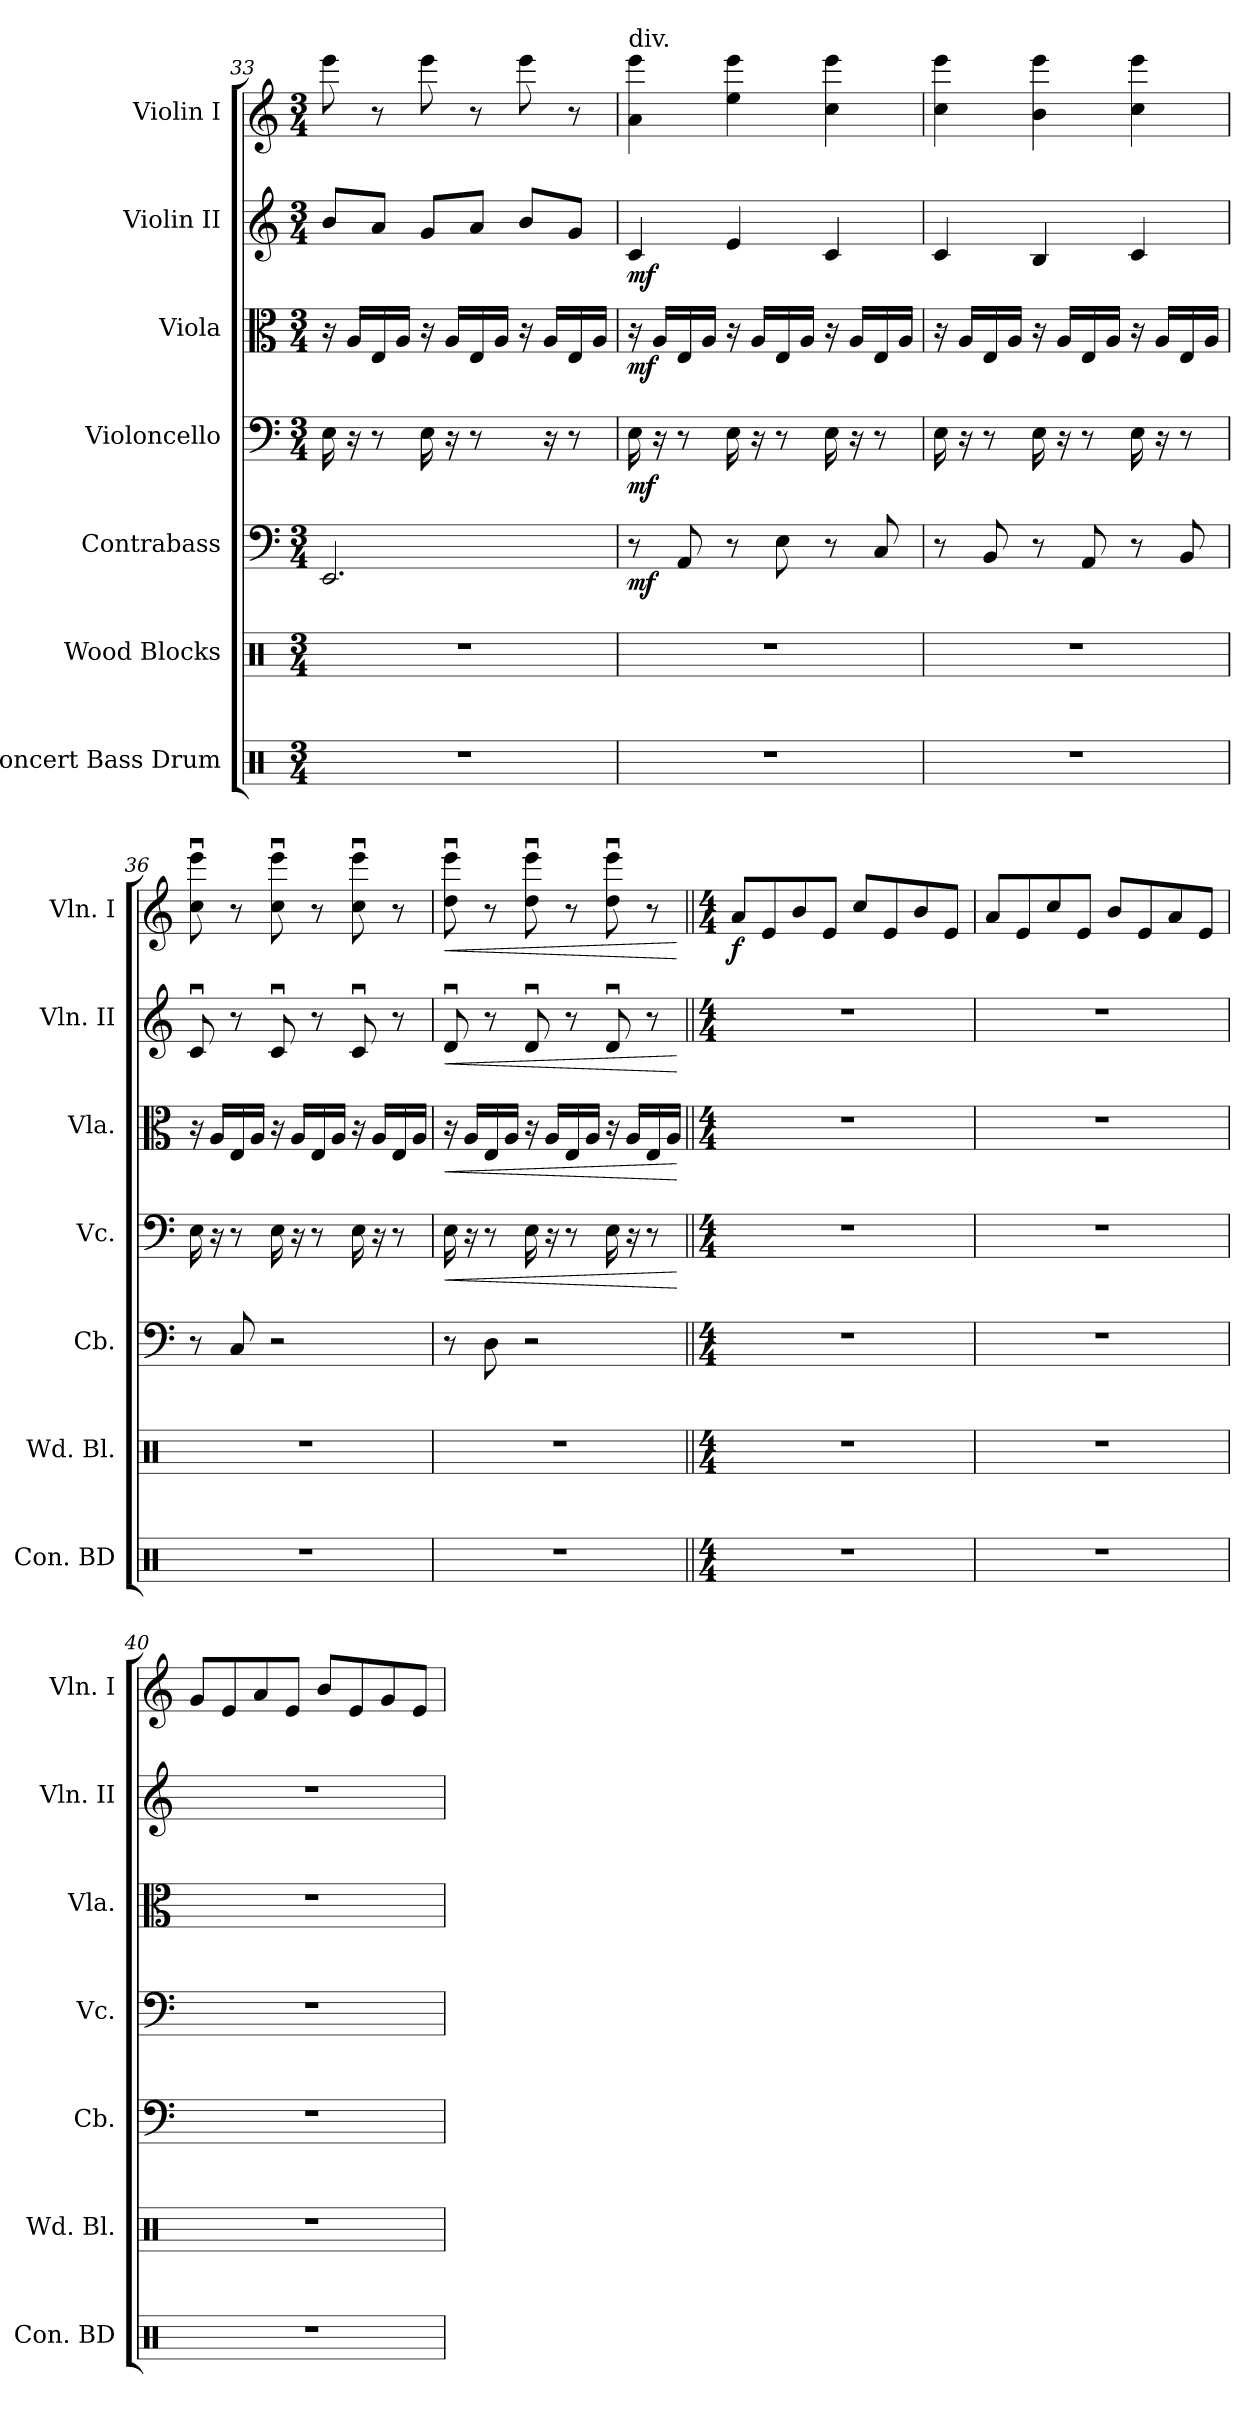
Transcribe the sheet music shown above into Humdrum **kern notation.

**kern	**kern	**kern	**dynam	**kern	**dynam	**kern	**dynam	**kern	**dynam	**kern	**dynam
*part7	*part6	*part5	*part5	*part4	*part4	*part3	*part3	*part2	*part2	*part1	*part1
*staff7	*staff6	*staff5	*staff5	*staff4	*staff4	*staff3	*staff3	*staff2	*staff2	*staff1	*staff1
*I"Concert Bass Drum	*I"Wood Blocks	*I"Contrabass	*	*I"Violoncello	*	*I"Viola	*	*I"Violin II	*	*I"Violin I	*
*I'Con. BD	*I'Wd. Bl.	*I'Cb.	*	*I'Vc.	*	*I'Vla.	*	*I'Vln. II	*	*I'Vln. I	*
*clefX	*clefX	*clefF4	*	*clefF4	*	*clefC3	*	*clefG2	*	*clefG2	*
*	*	*ITrd7c12	*	*	*	*	*	*	*	*	*
*k[]	*k[]	*k[]	*	*k[]	*	*k[]	*	*k[]	*	*k[]	*
*M3/4	*M3/4	*M3/4	*	*M3/4	*	*M3/4	*	*M3/4	*	*M3/4	*
=33	=33	=33	=33	=33	=33	=33	=33	=33	=33	=33	=33
2.r	2.r	2.EEE/	.	16E\	.	16r	.	8b/L	.	8eee\	.
.	.	.	.	16r	.	16A/LL	.	.	.	.	.
.	.	.	.	8r	.	16E/	.	8a/J	.	8r	.
.	.	.	.	.	.	16A/JJ	.	.	.	.	.
.	.	.	.	16E\	.	16r	.	8g/L	.	8eee\	.
.	.	.	.	16r	.	16A/LL	.	.	.	.	.
.	.	.	.	8r	.	16E/	.	8a/J	.	8r	.
.	.	.	.	.	.	16A/JJ	.	.	.	.	.
.	.	.	.	16E\yy	.	16r	.	8b/L	.	8eee\	.
.	.	.	.	16r	.	16A/LL	.	.	.	.	.
.	.	.	.	8r	.	16E/	.	8g/J	.	8r	.
.	.	.	.	.	.	16A/JJ	.	.	.	.	.
!!LO:LB:g=z
=34	=34	=34	=34	=34	=34	=34	=34	=34	=34	=34	=34
!	!	!	!	!	!	!	!	!	!	!LO:TX:a:t=div.	!
!	!	!	!LO:DY:b	!	!LO:DY:b	!	!LO:DY:b	!	!LO:DY:b	!	!LO:DY:b
!	!	!	!	!	!	!	!	!	!	!	!LO:DY:n=1:b
2.r	2.r	8r	mf	16E\	mf	16r	mf	4c/	mf	4a\ 4eee\	mf mf
.	.	.	.	16r	.	16A/LL	.	.	.	.	.
.	.	8AAA/	.	8r	.	16E/	.	.	.	.	.
.	.	.	.	.	.	16A/JJ	.	.	.	.	.
.	.	8r	.	16E\	.	16r	.	4e/	.	4ee\ 4eee\	.
.	.	.	.	16r	.	16A/LL	.	.	.	.	.
.	.	8EE\	.	8r	.	16E/	.	.	.	.	.
.	.	.	.	.	.	16A/JJ	.	.	.	.	.
.	.	8r	.	16E\	.	16r	.	4c/	.	4cc\ 4eee\	.
.	.	.	.	16r	.	16A/LL	.	.	.	.	.
.	.	8CC/	.	8r	.	16E/	.	.	.	.	.
.	.	.	.	.	.	16A/JJ	.	.	.	.	.
=35	=35	=35	=35	=35	=35	=35	=35	=35	=35	=35	=35
2.r	2.r	8r	.	16E\	.	16r	.	4c/	.	4cc\ 4eee\	.
.	.	.	.	16r	.	16A/LL	.	.	.	.	.
.	.	8BBB/	.	8r	.	16E/	.	.	.	.	.
.	.	.	.	.	.	16A/JJ	.	.	.	.	.
.	.	8r	.	16E\	.	16r	.	4B/	.	4b\ 4eee\	.
.	.	.	.	16r	.	16A/LL	.	.	.	.	.
.	.	8AAA/	.	8r	.	16E/	.	.	.	.	.
.	.	.	.	.	.	16A/JJ	.	.	.	.	.
.	.	8r	.	16E\	.	16r	.	4c/	.	4cc\ 4eee\	.
.	.	.	.	16r	.	16A/LL	.	.	.	.	.
.	.	8BBB/	.	8r	.	16E/	.	.	.	.	.
.	.	.	.	.	.	16A/JJ	.	.	.	.	.
=36	=36	=36	=36	=36	=36	=36	=36	=36	=36	=36	=36
2.r	2.r	8r	.	16E\	.	16r	.	8cu/	.	8cc\u 8eee\u	.
.	.	.	.	16r	.	16A/LL	.	.	.	.	.
.	.	8CC/	.	8r	.	16E/	.	8r	.	8r	.
.	.	.	.	.	.	16A/JJ	.	.	.	.	.
.	.	2r	.	16E\	.	16r	.	8cu/	.	8cc\u 8eee\u	.
.	.	.	.	16r	.	16A/LL	.	.	.	.	.
.	.	.	.	8r	.	16E/	.	8r	.	8r	.
.	.	.	.	.	.	16A/JJ	.	.	.	.	.
.	.	.	.	16E\	.	16r	.	8cu/	.	8cc\u 8eee\u	.
.	.	.	.	16r	.	16A/LL	.	.	.	.	.
.	.	.	.	8r	.	16E/	.	8r	.	8r	.
.	.	.	.	.	.	16A/JJ	.	.	.	.	.
!!LO:PB:g=z
=37	=37	=37	=37	=37	=37	=37	=37	=37	=37	=37	=37
!	!	!	!	!	!LO:HP:b	!	!LO:HP:b	!	!LO:HP:b	!	!LO:HP:b
2.r	2.r	8r	.	16E\	<	16r	<	8du/	<	8dd\u 8eee\u	<
.	.	.	.	16r	.	16A/LL	.	.	.	.	.
.	.	8DD\	.	8r	.	16E/	.	8r	.	8r	.
.	.	.	.	.	.	16A/JJ	.	.	.	.	.
.	.	2r	.	16E\	.	16r	.	8du/	.	8dd\u 8eee\u	.
.	.	.	.	16r	.	16A/LL	.	.	.	.	.
.	.	.	.	8r	.	16E/	.	8r	.	8r	.
.	.	.	.	.	.	16A/JJ	.	.	.	.	.
.	.	.	.	16E\	.	16r	.	8du/	.	8dd\u 8eee\u	.
.	.	.	.	16r	.	16A/LL	.	.	.	.	.
.	.	.	.	8r	.	16E/	.	8r	.	8r	.
.	.	.	.	.	.	16A/JJ	.	.	.	.	.
.	.	.	.	.	[	.	[	.	[	.	[
=38||	=38||	=38||	=38||	=38||	=38||	=38||	=38||	=38||	=38||	=38||	=38||
*M4/4	*M4/4	*M4/4	*	*M4/4	*	*M4/4	*	*M4/4	*	*M4/4	*
*	*	*	*	*	*	*	*	*	*	*MM120	*
!	!	!	!	!	!	!	!	!	!	!	!LO:DY:b
1r	1r	1r	.	1r	.	1r	.	1r	.	8a/L	f
.	.	.	.	.	.	.	.	.	.	8e/	.
.	.	.	.	.	.	.	.	.	.	8b/	.
.	.	.	.	.	.	.	.	.	.	8e/J	.
.	.	.	.	.	.	.	.	.	.	8cc/L	.
.	.	.	.	.	.	.	.	.	.	8e/	.
.	.	.	.	.	.	.	.	.	.	8b/	.
.	.	.	.	.	.	.	.	.	.	8e/J	.
=39	=39	=39	=39	=39	=39	=39	=39	=39	=39	=39	=39
1r	1r	1r	.	1r	.	1r	.	1r	.	8a/L	.
.	.	.	.	.	.	.	.	.	.	8e/	.
.	.	.	.	.	.	.	.	.	.	8cc/	.
.	.	.	.	.	.	.	.	.	.	8e/J	.
.	.	.	.	.	.	.	.	.	.	8b/L	.
.	.	.	.	.	.	.	.	.	.	8e/	.
.	.	.	.	.	.	.	.	.	.	8a/	.
.	.	.	.	.	.	.	.	.	.	8e/J	.
=40	=40	=40	=40	=40	=40	=40	=40	=40	=40	=40	=40
1r	1r	1r	.	1r	.	1r	.	1r	.	8g/L	.
.	.	.	.	.	.	.	.	.	.	8e/	.
.	.	.	.	.	.	.	.	.	.	8a/	.
.	.	.	.	.	.	.	.	.	.	8e/J	.
.	.	.	.	.	.	.	.	.	.	8b/L	.
.	.	.	.	.	.	.	.	.	.	8e/	.
.	.	.	.	.	.	.	.	.	.	8g/	.
.	.	.	.	.	.	.	.	.	.	8e/J	.
=	=	=	=	=	=	=	=	=	=	=	=
*-	*-	*-	*-	*-	*-	*-	*-	*-	*-	*-	*-
